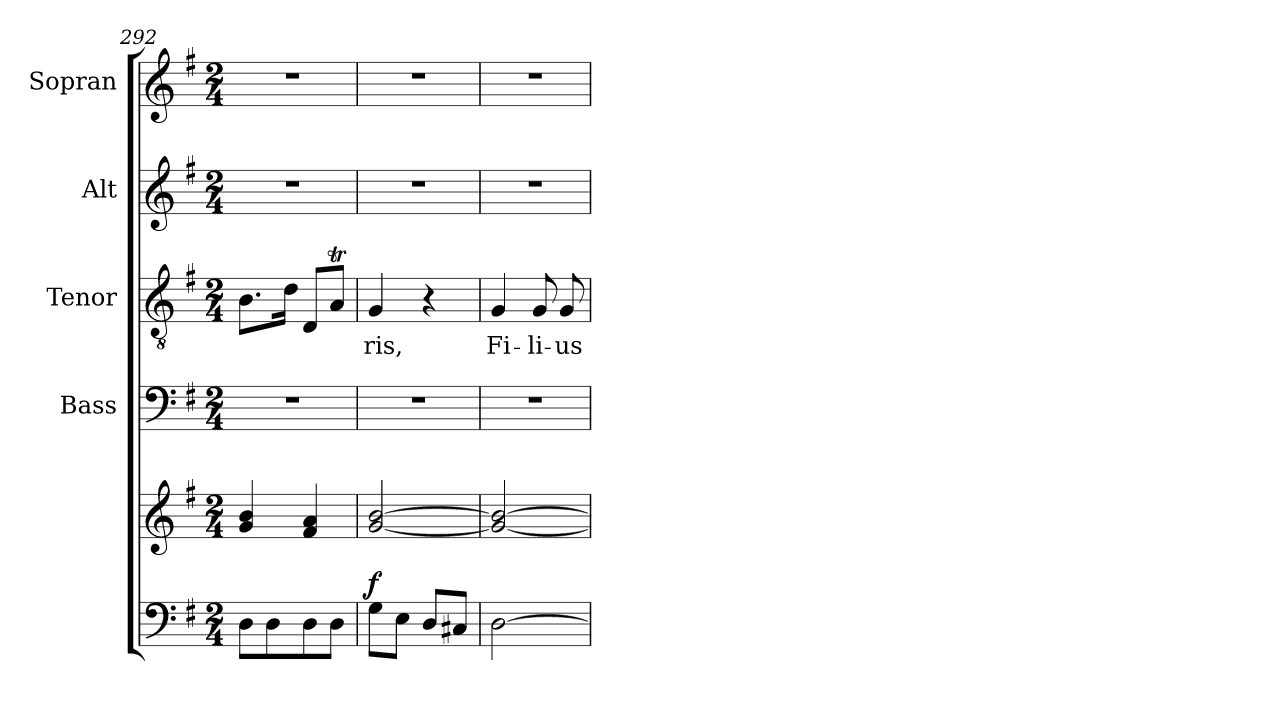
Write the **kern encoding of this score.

**kern	**kern	**dynam	**kern	**kern	**text	**kern	**kern
*part5	*part5	*part5	*part4	*part3	*part3	*part2	*part1
*staff6	*staff5	*staff5/6	*staff4	*staff3	*staff3	*staff2	*staff1
*	*	*	*I"Bass	*I"Tenor	*	*I"Alt	*I"Sopran
*	*	*	*I'B.	*I'T.	*	*I'A.	*I'S.
*clefF4	*clefG2	*	*clefF4	*clefGv2	*	*clefG2	*clefG2
*k[f#]	*k[f#]	*	*k[f#]	*k[f#]	*	*k[f#]	*k[f#]
*G:	*G:	*	*G:	*G:	*	*G:	*G:
*M2/4	*M2/4	*	*M2/4	*M2/4	*	*M2/4	*M2/4
=292	=292	=292	=292	=292	=292	=292	=292
8D\L	4g/ 4b/	.	2r	8.B\L	.	2r	2r
8D\	.	.	.	.	.	.	.
.	.	.	.	16d\Jk	.	.	.
8D\	4f#/ 4a/	.	.	8D/L	.	.	.
8D\J	.	.	.	8AT/J	.	.	.
=293	=293	=293	=293	=293	=293	=293	=293
!	!	!LO:DY:a=2	!	!	!LO:LY:b	!	!
8G\L	[2g/ [2b/	f	2r	4G/	-ris,	2r	2r
8E\J	.	.	.	.	.	.	.
8D/L	.	.	.	4r	.	.	.
8C#X/J	.	.	.	.	.	.	.
=294	=294	=294	=294	=294	=294	=294	=294
!	!	!	!	!	!LO:LY:b	!	!
[2D\	2g/_ 2b/_	.	2r	4G/	Fi-	2r	2r
!	!	!	!	!	!LO:LY:b	!	!
.	.	.	.	8G/	-li-	.	.
!	!	!	!	!	!LO:LY:b	!	!
.	.	.	.	8G/	-us	.	.
=	=	=	=	=	=	=	=
*-	*-	*-	*-	*-	*-	*-	*-
